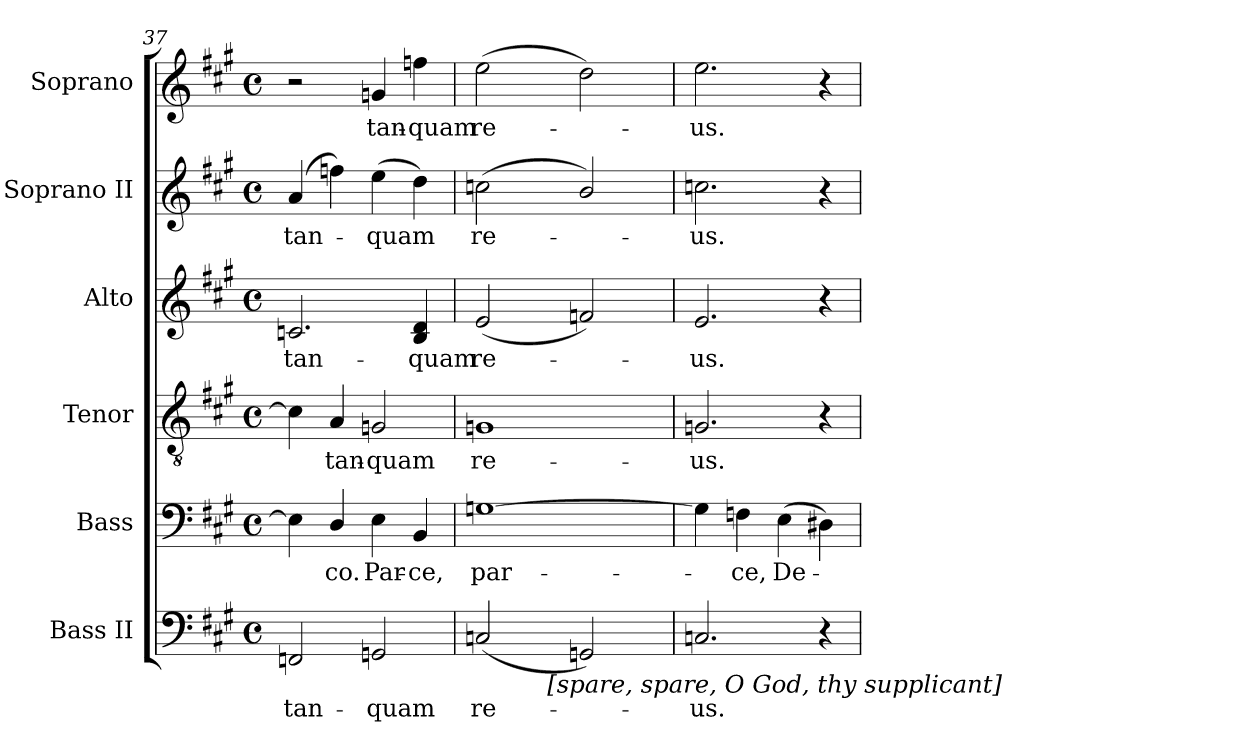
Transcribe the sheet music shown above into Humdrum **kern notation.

**kern	**text	**kern	**text	**kern	**text	**kern	**text	**kern	**text	**kern	**text
*part6	*part6	*part5	*part5	*part4	*part4	*part3	*part3	*part2	*part2	*part1	*part1
*staff6	*staff6	*staff5	*staff5	*staff4	*staff4	*staff3	*staff3	*staff2	*staff2	*staff1	*staff1
*I"Bass II	*	*I"Bass	*	*I"Tenor	*	*I"Alto	*	*I"Soprano II	*	*I"Soprano	*
*I'B.	*	*I'B.	*	*I'T.	*	*I'A.	*	*I'S.	*	*I'S.	*
!!LO:PB:g=z
*clefF4	*	*clefF4	*	*clefGv2	*	*clefG2	*	*clefG2	*	*clefG2	*
*	*	*	*	*ITrd7c12	*	*	*	*	*	*	*
*k[f#c#g#]	*	*k[f#c#g#]	*	*k[f#c#g#]	*	*k[f#c#g#]	*	*k[f#c#g#]	*	*k[f#c#g#]	*
*A:	*	*A:	*	*A:	*	*A:	*	*A:	*	*A:	*
*M4/4	*	*M4/4	*	*M4/4	*	*M4/4	*	*M4/4	*	*M4/4	*
*met(c)	*	*met(c)	*	*met(c)	*	*met(c)	*	*met(c)	*	*met(c)	*
=37	=37	=37	=37	=37	=37	=37	=37	=37	=37	=37	=37
!	!LO:LY:b:color=#000000	!	!	!	!	!	!	!	!	!	!
!	!	!	!	!	!	!	!LO:LY:b:color=#000000	!	!	!	!
!	!	!	!	!	!	!	!	!	!LO:LY:b:color=#000000	!	!
2FFni/	tan-	4Ei\]	.	4Ci\]	.	2.cni/	tan-	(4ai/	tan-	2r	.
!	!	!	!LO:LY:b:color=#000000	!	!	!	!	!	!	!	!
!	!	!	!	!	!LO:LY:b:color=#000000	!	!	!	!	!	!
.	.	4Di/	-co.	4AAi/	tan-	.	.	4ffni\)	.	.	.
!	!LO:LY:b:color=#000000	!	!	!	!	!	!	!	!	!	!
!	!	!	!LO:LY:b:color=#000000	!	!	!	!	!	!	!	!
!	!	!	!	!	!LO:LY:b:color=#000000	!	!	!	!	!	!
!	!	!	!	!	!	!	!	!	!LO:LY:b:color=#000000	!	!
!	!	!	!	!	!	!	!	!	!	!	!LO:LY:b:color=#000000
2GGni/	-quam	4Ei\	Par-	2GGni/	-quam	.	.	(4eei\	-quam	4gni/	tan-
!	!	!	!LO:LY:b:color=#000000	!	!	!	!	!	!	!	!
!	!	!	!	!	!	!	!LO:LY:b:color=#000000	!	!	!	!
!	!	!	!	!	!	!	!	!	!	!	!LO:LY:b:color=#000000
.	.	4BBi/	-ce,	.	.	4Bi/ 4di	-quam	4ddi\)	.	4ffni\	-quam
=38	=38	=38	=38	=38	=38	=38	=38	=38	=38	=38	=38
!	!LO:LY:b:color=#000000	!	!	!	!	!	!	!	!	!	!
!	!	!	!LO:LY:b:color=#000000	!	!	!	!	!	!	!	!
!	!	!	!	!	!LO:LY:b:color=#000000	!	!	!	!	!	!
!	!	!	!	!	!	!	!LO:LY:b:color=#000000	!	!	!	!
!	!	!	!	!	!	!	!	!	!LO:LY:b:color=#000000	!	!
!	!	!	!	!	!	!	!	!	!	!	!LO:LY:b:color=#000000
*^	*	*	*	*	*	*	*	*	*	*	*
(2Cni/	4ryy	re-	[1Gni	par-	1GGni	re-	(2ei/	re-	(2ccni\	re-	(2eei\	re-
.	16ryy	.	.	.	.	.	.	.	.	.	.	.
.	64ryy	.	.	.	.	.	.	.	.	.	.	.
.	256.ryy	.	.	.	.	.	.	.	.	.	.	.
!	!LO:TX:b:i:t=[spare, spare, O God, thy supplicant]	!	!	!	!	!	!	!	!	!	!	!
.	2ryy	.	.	.	.	.	.	.	.	.	.	.
2GGni/)	.	.	.	.	.	.	2fni/)	.	2bi/)	.	2ddi\)	.
.	8ryy	.	.	.	.	.	.	.	.	.	.	.
.	32ryy	.	.	.	.	.	.	.	.	.	.	.
.	128ryy	.	.	.	.	.	.	.	.	.	.	.
.	512ryy	.	.	.	.	.	.	.	.	.	.	.
*v	*v	*	*	*	*	*	*	*	*	*	*	*
=39	=39	=39	=39	=39	=39	=39	=39	=39	=39	=39	=39
*^	*	*	*	*	*	*	*	*	*	*	*
!	!	!LO:LY:b:color=#000000	!	!	!	!	!	!	!	!	!	!
*v	*v	*	*	*	*	*	*	*	*	*	*	*
*^	*	*	*	*	*	*	*	*	*	*	*
!	!	!	!	!	!	!LO:LY:b:color=#000000	!	!	!	!	!	!
*v	*v	*	*	*	*	*	*	*	*	*	*	*
*^	*	*	*	*	*	*	*	*	*	*	*
!	!	!	!	!	!	!	!	!LO:LY:b:color=#000000	!	!	!	!
*v	*v	*	*	*	*	*	*	*	*	*	*	*
*^	*	*	*	*	*	*	*	*	*	*	*
!	!	!	!	!	!	!	!	!	!	!LO:LY:b:color=#000000	!	!
*v	*v	*	*	*	*	*	*	*	*	*	*	*
*^	*	*	*	*	*	*	*	*	*	*	*
!	!	!	!	!	!	!	!	!	!	!	!	!LO:LY:b:color=#000000
*v	*v	*	*	*	*	*	*	*	*	*	*	*
2.Cni/	-us.	4Gi\]	.	2.GGni/	-us.	2.ei/	-us.	2.ccni\	-us.	2.eei\	-us.
!	!	!	!LO:LY:b:color=#000000	!	!	!	!	!	!	!	!
.	.	4Fni\	-ce,	.	.	.	.	.	.	.	.
!	!	!	!LO:LY:b:color=#000000	!	!	!	!	!	!	!	!
.	.	(4Ei\	De-	.	.	.	.	.	.	.	.
4r	.	4D#Xi\)	.	4r	.	4r	.	4r	.	4r	.
=	=	=	=	=	=	=	=	=	=	=	=
*-	*-	*-	*-	*-	*-	*-	*-	*-	*-	*-	*-
